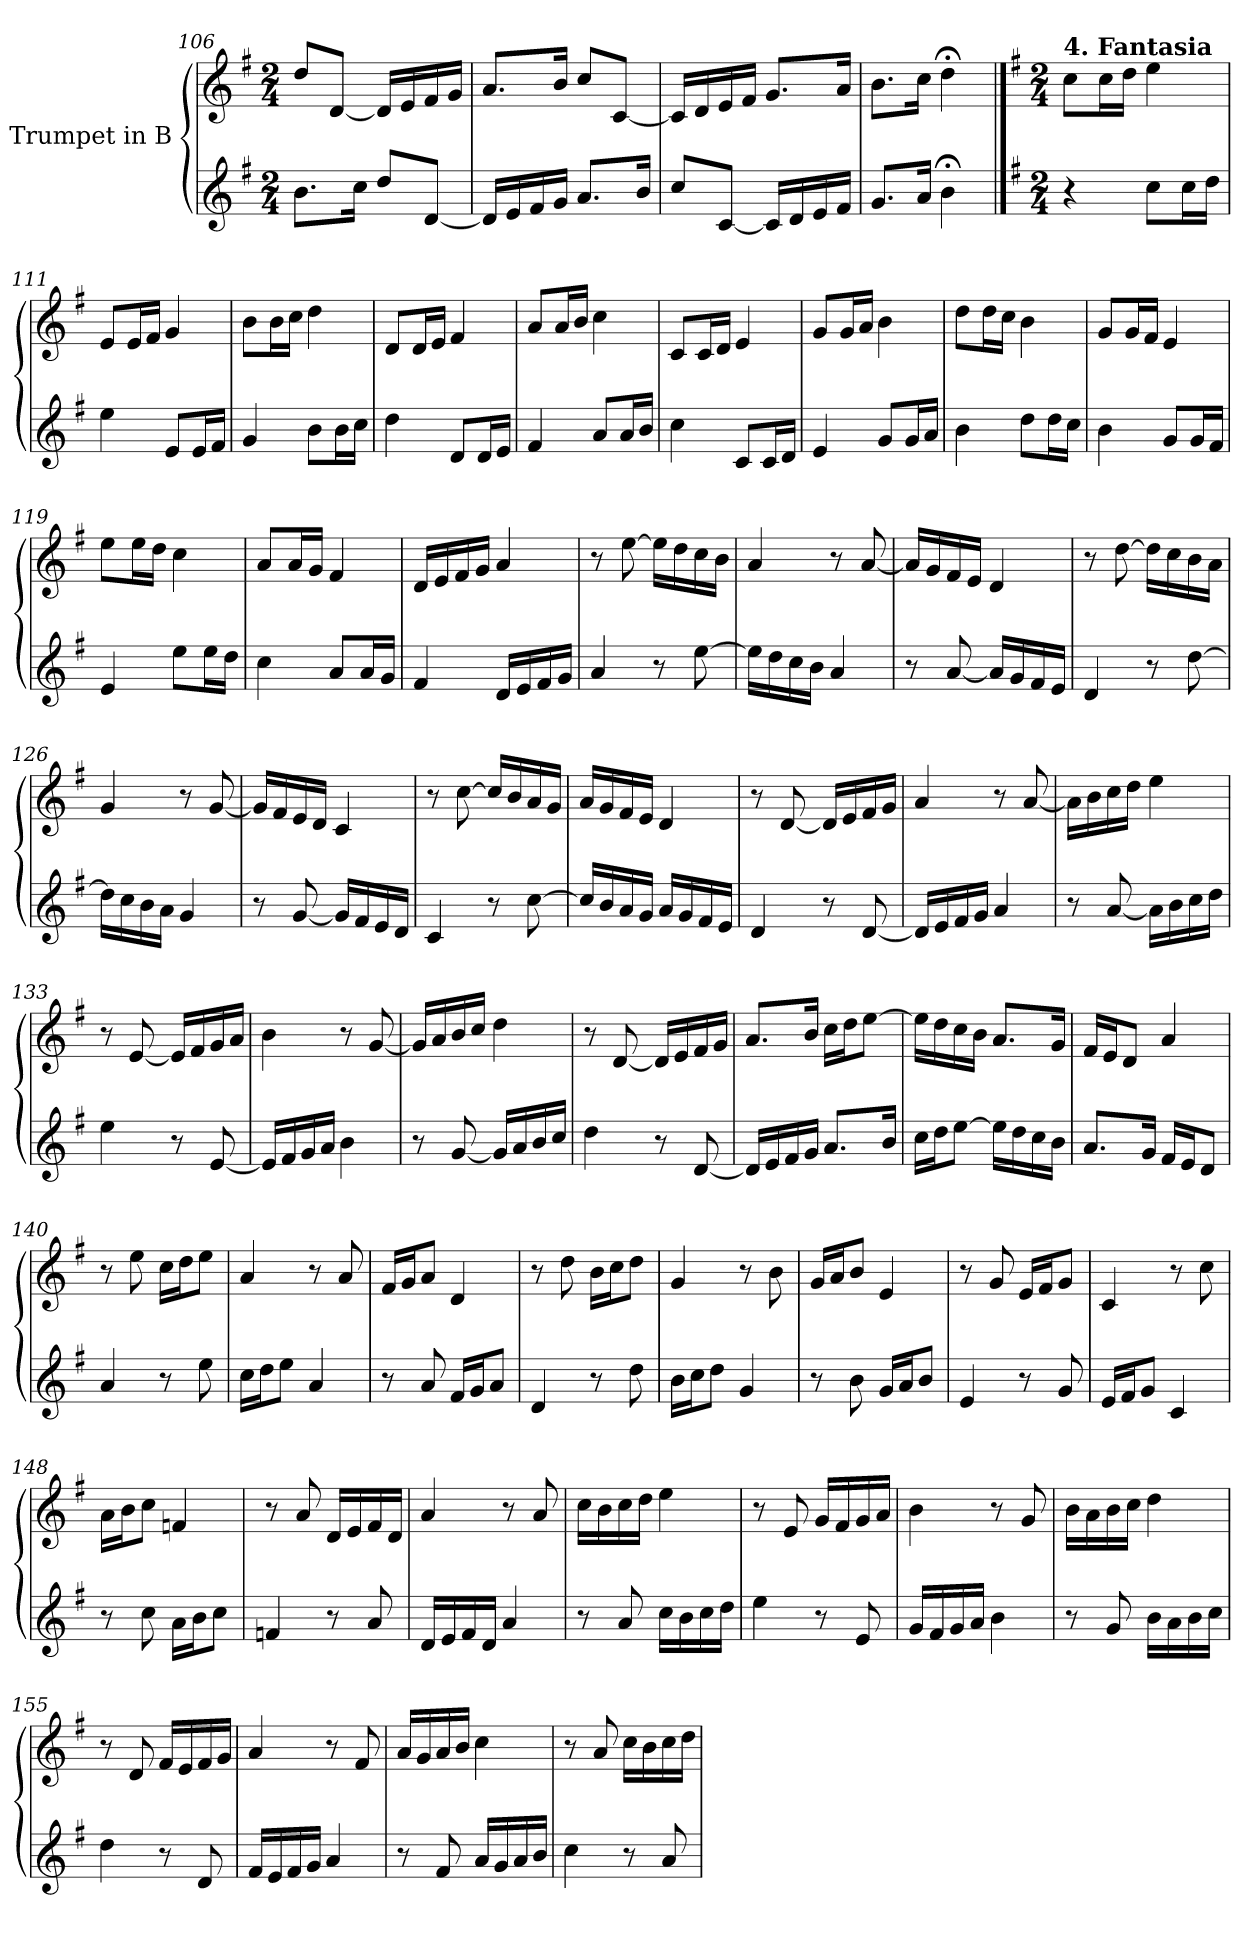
**kern	**kern
*part2	*part1
*staff2	*staff1
*I"Trumpet in Bb 2	*I"Trumpet in Bb 1
*clefG2	*clefG2
*ITrd1c2	*ITrd1c2
*k[b-]	*k[b-]
*F:	*F:
*M2/4	*M2/4
=106	=106
8.a\L	8cc/L
.	[8c/J
16b-\Jk	.
8cc/L	16c/LL]
.	16d/
[8c/J	16e/
.	16f/JJ
=107	=107
16c/LL]	8.g/L
16d/	.
16e/	.
16f/JJ	16a/Jk
8.g/L	8b-/L
.	[8B-/J
16a/Jk	.
=108	=108
8b-/L	16B-/LL]
.	16c/
[8B-/J	16d/
.	16e/JJ
16B-/LL]	8.f/L
16c/	.
16d/	.
16e/JJ	16g/Jk
=109	=109
8.f/L	8.a\L
16g/Jk	16b-\Jk
4a;<\	4cc;<\
!!LO:LB:g=z
==110	==110
*k[b-]	*k[b-]
*F:	*F:
*M2/4	*M2/4
!	!LO:TX:a:B:t=4. Fantasia
4r	8b-\L
.	16b-\L
.	16cc\JJ
8b-\L	4dd\
16b-\L	.
16cc\JJ	.
=111	=111
4dd\	8d/L
.	16d/L
.	16e/JJ
8d/L	4f/
16d/L	.
16e/JJ	.
=112	=112
4f/	8a\L
.	16a\L
.	16b-\JJ
8a\L	4cc\
16a\L	.
16b-\JJ	.
=113	=113
4cc\	8c/L
.	16c/L
.	16d/JJ
8c/L	4e/
16c/L	.
16d/JJ	.
=114	=114
4e/	8g/L
.	16g/L
.	16a/JJ
8g/L	4b-\
16g/L	.
16a/JJ	.
=115	=115
4b-\	8B-/L
.	16B-/L
.	16c/JJ
8B-/L	4d/
16B-/L	.
16c/JJ	.
!!LO:LB:g=z
=116	=116
4d/	8f/L
.	16f/L
.	16g/JJ
8f/L	4a\
16f/L	.
16g/JJ	.
=117	=117
4a\	8cc\L
.	16cc\L
.	16b-\JJ
8cc\L	4a\
16cc\L	.
16b-\JJ	.
=118	=118
4a\	8f/L
.	16f/L
.	16e/JJ
8f/L	4d/
16f/L	.
16e/JJ	.
=119	=119
4d/	8dd\L
.	16dd\L
.	16cc\JJ
8dd\L	4b-\
16dd\L	.
16cc\JJ	.
=120	=120
4b-\	8g/L
.	16g/L
.	16f/JJ
8g/L	4e/
16g/L	.
16f/JJ	.
=121	=121
4e/	16c/LL
.	16d/
.	16e/
.	16f/JJ
16c/LL	4g/
16d/	.
16e/	.
16f/JJ	.
!!LO:LB:g=z
=122	=122
4g/	8r
.	[8dd\
8r	16dd\LL]
.	16cc\
[8dd\	16b-\
.	16a\JJ
=123	=123
16dd\LL]	4g/
16cc\	.
16b-\	.
16a\JJ	.
4g/	8r
.	[8g/
=124	=124
8r	16g/LL]
.	16f/
[8g/	16e/
.	16d/JJ
16g/LL]	4c/
16f/	.
16e/	.
16d/JJ	.
=125	=125
4c/	8r
.	[8cc\
8r	16cc\LL]
.	16b-\
[8cc\	16a\
.	16g\JJ
=126	=126
16cc\LL]	4f/
16b-\	.
16a\	.
16g\JJ	.
4f/	8r
.	[8f/
=127	=127
8r	16f/LL]
.	16e/
[8f/	16d/
.	16c/JJ
16f/LL]	4B-/
16e/	.
16d/	.
16c/JJ	.
!!LO:LB:g=z
=128	=128
4B-/	8r
.	[8b-\
8r	16b-/LL]
.	16a/
[8b-\	16g/
.	16f/JJ
=129	=129
16b-/LL]	16g/LL
16a/	16f/
16g/	16e/
16f/JJ	16d/JJ
16g/LL	4c/
16f/	.
16e/	.
16d/JJ	.
=130	=130
4c/	8r
.	[8c/
8r	16c/LL]
.	16d/
[8c/	16e/
.	16f/JJ
=131	=131
16c/LL]	4g/
16d/	.
16e/	.
16f/JJ	.
4g/	8r
.	[8g/
=132	=132
8r	16g\LL]
.	16a\
[8g/	16b-\
.	16cc\JJ
16g\LL]	4dd\
16a\	.
16b-\	.
16cc\JJ	.
!!LO:PB:g=z
=133	=133
4dd\	8r
.	[8d/
8r	16d/LL]
.	16e/
[8d/	16f/
.	16g/JJ
=134	=134
16d/LL]	4a\
16e/	.
16f/	.
16g/JJ	.
4a\	8r
.	[8f/
=135	=135
8r	16f/LL]
.	16g/
[8f/	16a/
.	16b-/JJ
16f/LL]	4cc\
16g/	.
16a/	.
16b-/JJ	.
=136	=136
4cc\	8r
.	[8c/
8r	16c/LL]
.	16d/
[8c/	16e/
.	16f/JJ
=137	=137
16c/LL]	8.g/L
16d/	.
16e/	.
16f/JJ	16a/Jk
8.g/L	16b-\LL
.	16cc\J
.	[8dd\J
16a/Jk	.
!!LO:LB:g=z
=138	=138
16b-\LL	16dd\LL]
16cc\J	16cc\
[8dd\J	16b-\
.	16a\JJ
16dd\LL]	8.g/L
16cc\	.
16b-\	.
16a\JJ	16f/Jk
=139	=139
8.g/L	16e/LL
.	16d/J
.	8c/J
16f/Jk	.
16e/LL	4g/
16d/J	.
8c/J	.
=140	=140
4g/	8r
.	8dd\
8r	16b-\LL
.	16cc\J
8dd\	8dd\J
=141	=141
16b-\LL	4g/
16cc\J	.
8dd\J	.
4g/	8r
.	8g/
=142	=142
8r	16e/LL
.	16f/J
8g/	8g/J
16e/LL	4c/
16f/J	.
8g/J	.
=143	=143
4c/	8r
.	8cc\
8r	16a\LL
.	16b-\J
8cc\	8cc\J
=144	=144
16a\LL	4f/
16b-\J	.
8cc\J	.
4f/	8r
.	8a\
!!LO:LB:g=z
=145	=145
8r	16f/LL
.	16g/J
8a\	8a/J
16f/LL	4d/
16g/J	.
8a/J	.
=146	=146
4d/	8r
.	8f/
8r	16d/LL
.	16e/J
8f/	8f/J
=147	=147
16d/LL	4B-/
16e/J	.
8f/J	.
4B-/	8r
.	8b-\
=148	=148
8r	16g\LL
.	16a\J
8b-\	8b-\J
16g\LL	4e-X/
16a\J	.
8b-\J	.
=149	=149
4e-X/	8r
.	8g/
8r	16c/LL
.	16d/
8g/	16e/
.	16c/JJ
=150	=150
16c/LL	4g/
16d/	.
16e/	.
16c/JJ	.
4g/	8r
.	8g/
!!LO:LB:g=z
=151	=151
8r	16b-\LL
.	16a\
8g/	16b-\
.	16cc\JJ
16b-\LL	4dd\
16a\	.
16b-\	.
16cc\JJ	.
=152	=152
4dd\	8r
.	8d/
8r	16f/LL
.	16e/
8d/	16f/
.	16g/JJ
=153	=153
16f/LL	4a\
16e/	.
16f/	.
16g/JJ	.
4a\	8r
.	8f/
=154	=154
8r	16a\LL
.	16g\
8f/	16a\
.	16b-\JJ
16a\LL	4cc\
16g\	.
16a\	.
16b-\JJ	.
=155	=155
4cc\	8r
.	8c/
8r	16e/LL
.	16d/
8c/	16e/
.	16f/JJ
=156	=156
16e/LL	4g/
16d/	.
16e/	.
16f/JJ	.
4g/	8r
.	8e/
!!LO:LB:g=z
=157	=157
8r	16g/LL
.	16f/
8e/	16g/
.	16a/JJ
16g/LL	4b-\
16f/	.
16g/	.
16a/JJ	.
=158	=158
4b-\	8r
.	8g/
8r	16b-\LL
.	16a\
8g/	16b-\
.	16cc\JJ
=	=
*-	*-
